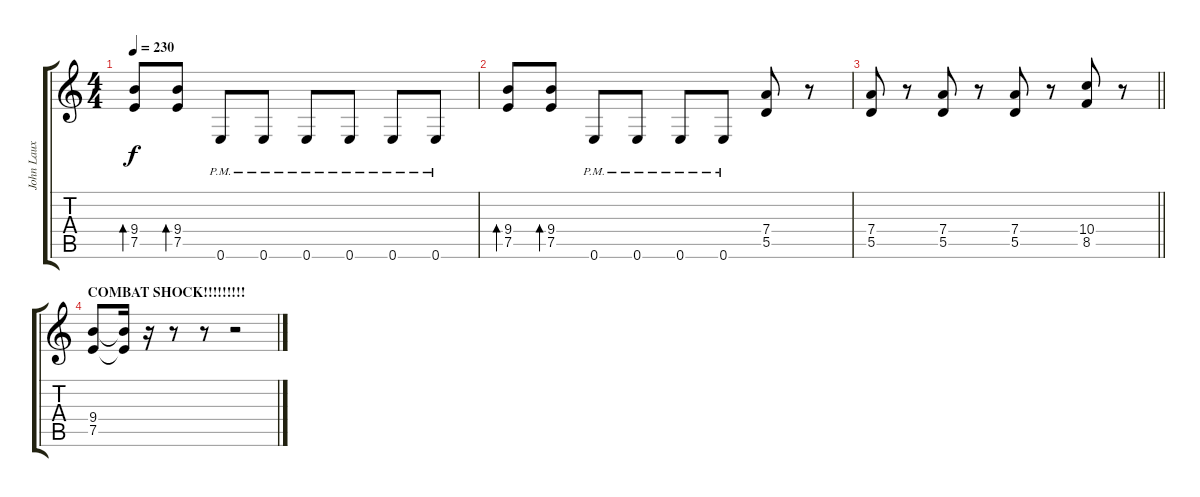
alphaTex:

\track ("John Laux" "John Laux") {instrument distortionguitar}
\staff {score tabs}
\tuning (E4 B3 G3 D3 A2 E2) {hide}
\ts (4 4)
\tempo 230
\clef g2
\ks c
(9.4 7.5).8{bd 240 dy f} (9.4 7.5).8{bd 240} 0.6{pm}.8 0.6{pm}.8 0.6{pm}.8 0.6{pm}.8 0.6{pm}.8 0.6{pm}.8 |
(9.4 7.5).8{bd 240} (9.4 7.5).8{bd 240} 0.6{pm}.8 0.6{pm}.8 0.6{pm}.8 0.6{pm}.8 (7.4 5.5).8 r.8 |
\barLineRight lightlight
(7.4 5.5).8 r.8 (7.4 5.5).8 r.8 (7.4 5.5).8 r.8 (10.4 8.5).8 r.8 |
\section ("" "COMBAT SHOCK!!!!!!!!!")
(9.4 7.5).8 (9.4{t} 7.5{t}).16 r.16 r.8 r.8 r.2
